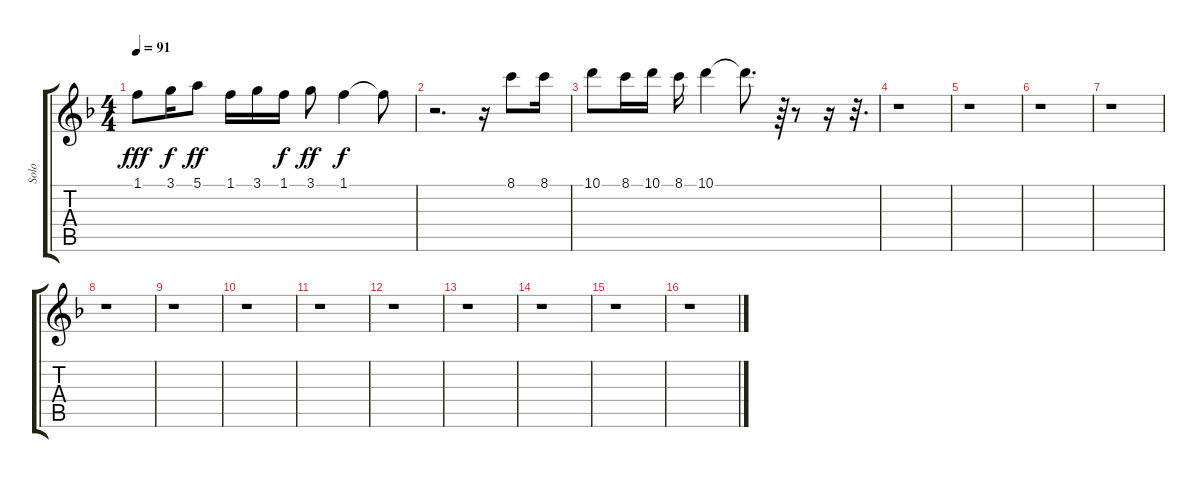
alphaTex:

\track ("Solo" "Solo") {instrument acousticguitarnylon}
\staff {score tabs}
\tuning (E4 B3 G3 D3 A2 E2) {hide}
\ts (4 4)
\tempo 91
\clef g2
\ks dminor
1.1.8{dy fff} 3.1.16{dy f} 5.1.8{dy ff} 1.1.16 3.1.16 1.1.16{dy f} 3.1.8{dy ff} 1.1.4{dy f} 1.1{t}.8 |
r.2{d} r.16 8.1.8 8.1.16 |
10.1.8 8.1.16 10.1.16 8.1.16 10.1.4 10.1{t}.8{d} r.64 r.8 r.16 r.32{d} |
r.1 |
r.1 |
r.1 |
r.1 |
r.1 |
r.1 |
r.1 |
r.1 |
r.1 |
r.1 |
r.1 |
r.1 |
r.1
